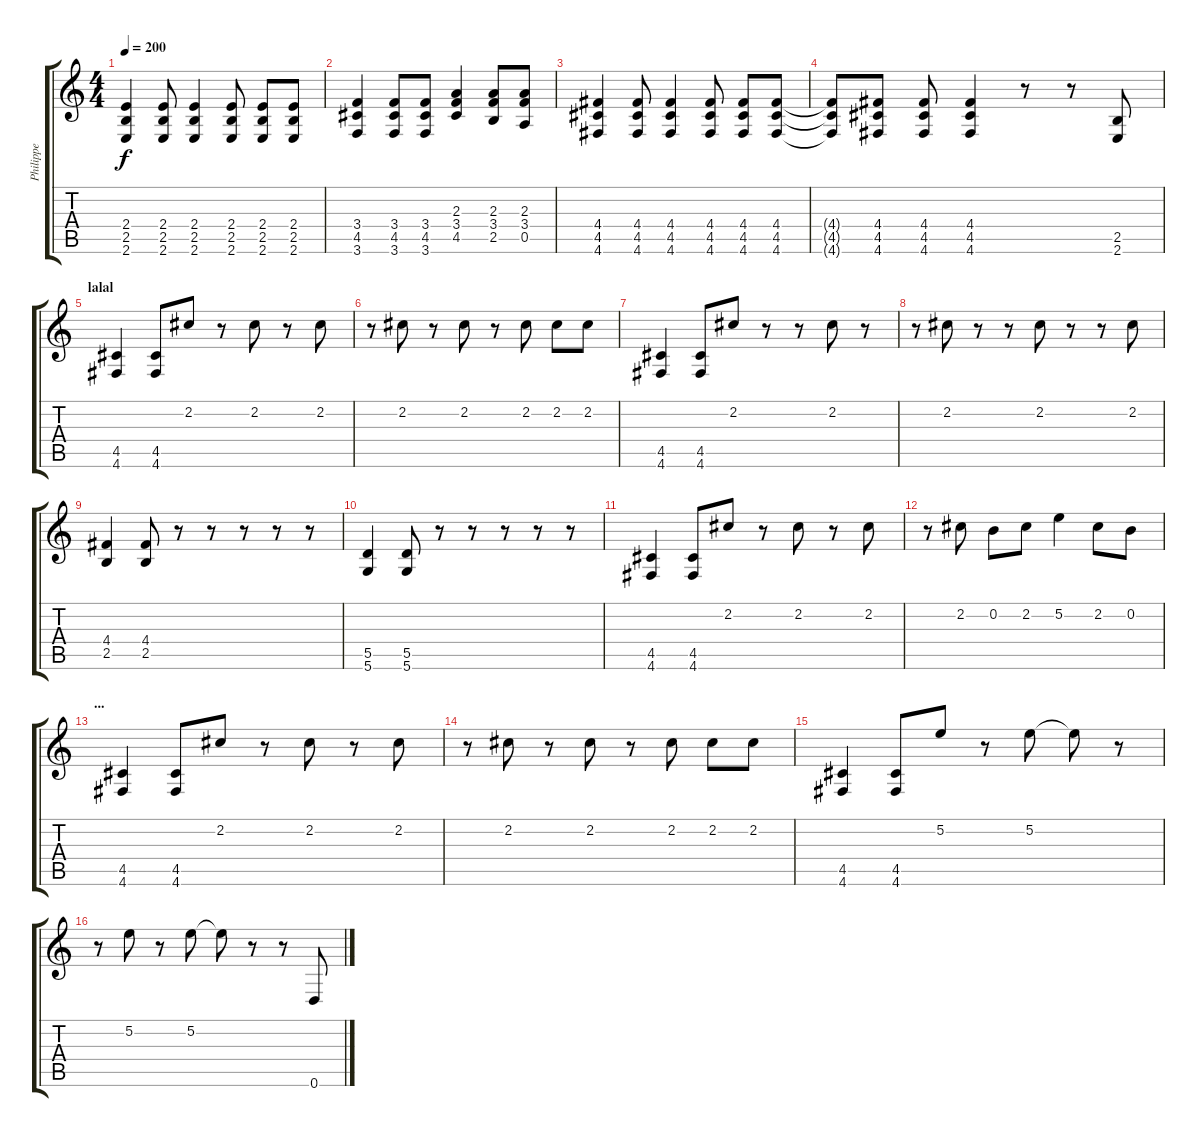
\track ("Philippe" "Philippe") {instrument distortionguitar}
\staff {score tabs}
\tuning (E4 B3 G3 D3 A2 D2) {hide}
\ts (4 4)
\tempo 200
\clef g2
\ks c
(2.4 2.5 2.6).4{dy f} (2.4 2.5 2.6).8 (2.4 2.5 2.6).4 (2.4 2.5 2.6).8 (2.4 2.5 2.6).8 (2.4 2.5 2.6).8 |
(3.4 4.5 3.6).4 (3.4 4.5 3.6).8 (3.4 4.5 3.6).8 (2.3 3.4 4.5).4 (2.3 3.4 2.5).8 (2.3 3.4 0.5).8 |
(4.4 4.5 4.6).4 (4.4 4.5 4.6).8 (4.4 4.5 4.6).4 (4.4 4.5 4.6).8 (4.4 4.5 4.6).8 (4.4 4.5 4.6).8 |
(4.4{t} 4.5{t} 4.6{t}).8 (4.4 4.5 4.6).8 (4.4 4.5 4.6).8 (4.4 4.5 4.6).4 r.8 r.8 (2.5 2.6).8 |
\section ("" "lalal")
(4.5 4.6).4 (4.5 4.6).8 2.2.8 r.8 2.2.8 r.8 2.2.8 |
r.8 2.2.8 r.8 2.2.8 r.8 2.2.8 2.2.8 2.2.8 |
(4.5 4.6).4 (4.5 4.6).8 2.2.8 r.8 r.8 2.2.8 r.8 |
r.8 2.2.8 r.8 r.8 2.2.8 r.8 r.8 2.2.8 |
(4.4 2.5).4 (4.4 2.5).8 r.8 r.8 r.8 r.8 r.8 |
(5.5 5.6).4 (5.5 5.6).8 r.8 r.8 r.8 r.8 r.8 |
(4.5 4.6).4 (4.5 4.6).8 2.2.8 r.8 2.2.8 r.8 2.2.8 |
r.8 2.2.8 0.2.8 2.2.8 5.2.4 2.2.8 0.2.8 |
\section ("" "...")
(4.5 4.6).4 (4.5 4.6).8 2.2.8 r.8 2.2.8 r.8 2.2.8 |
r.8 2.2.8 r.8 2.2.8 r.8 2.2.8 2.2.8 2.2.8 |
(4.5 4.6).4 (4.5 4.6).8 5.2.8 r.8 5.2.8 5.2{t}.8 r.8 |
r.8 5.2.8 r.8 5.2.8 5.2{t}.8 r.8 r.8 0.6.8
